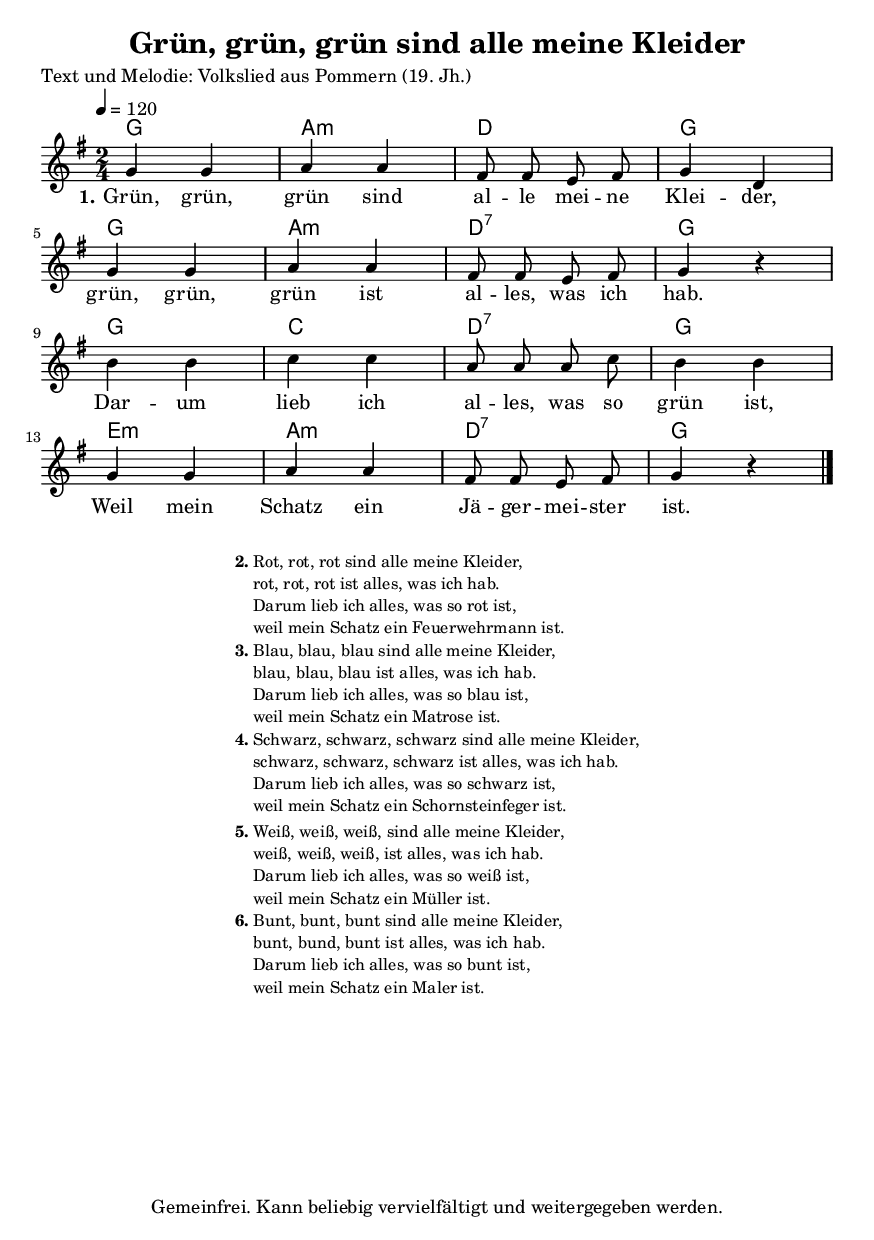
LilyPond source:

% Dieses Notenblatt wurde erstellt von Patrick Cernko
%
% Kontakt: pcernko@gmx.de
%
% geringfügige Änderungen von Hauke Rehr

\include "deutsch.ly"
\include "default.ly"

\version "2.12.3"
\header {
  title = "Grün, grün, grün sind alle meine Kleider"
  poet = "Text und Melodie: Volkslied aus Pommern (19. Jh.)"
%  composer = "Melodie: Volkslied, Pommern (19. Jhdt.)"
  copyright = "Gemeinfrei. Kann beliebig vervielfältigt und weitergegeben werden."
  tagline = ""
id="9c03b44c9ab33e650b3cbfa3018da6fbfcf52231"
}

#(set-global-staff-size 16)

akkorde = \chordmode {
  g2 a:m d g g a:m d:7 g g c d:7 g e:m a:m d:7 g
}

melodie = \relative c'' {
  g4 g
  a a
  fis8 fis e fis
  g4 d
  \break
  g4 g
  a a
  fis8 fis e fis
  g4 r
  \break
  h h
  c c
  a8 a a c
  h4 h
  \break
  g g
  a a
  fis8 fis e fis
  g4 r
  \bar "|."
}

text = \lyricmode {
  \set stanza = "1."
  Grün, grün, grün sind al -- le mei -- ne Klei -- der,
  grün, grün, grün ist al -- les, was ich hab.
  Dar -- um lieb ich al -- les, was so grün ist,
  Weil mein Schatz ein Jä -- ger -- mei -- ster ist.
}

\score {
  <<
    \new ChordNames { \akkorde }
    \new Voice = "Lied" {
      \autoBeamOff
      \clef "treble"
      \time 2/4
      \key g\major
      \tempo 4 = 120
      \melodie
    }
    \new Lyrics \lyricsto "Lied" { \text }
  >>
 \layout {}
 \midi {}
}

\markup {
  \fill-line { \smaller {
    \column {
      \line {
	\bold "2."
        \column {
          "Rot, rot, rot sind alle meine Kleider,"
	  "rot, rot, rot ist alles, was ich hab."
	  "Darum lieb ich alles, was so rot ist,"
	  "weil mein Schatz ein Feuerwehrmann ist."
	}
      }
      \hspace #0.1
      \line {
	\bold "3."
        \column {
          "Blau, blau, blau sind alle meine Kleider,"
	  "blau, blau, blau ist alles, was ich hab."
	  "Darum lieb ich alles, was so blau ist,"
	  "weil mein Schatz ein Matrose ist."
	}
      }
      \hspace #0.1
      \line {
	\bold "4."
        \column {
          "Schwarz, schwarz, schwarz sind alle meine Kleider,"
	  "schwarz, schwarz, schwarz ist alles, was ich hab."
	  "Darum lieb ich alles, was so schwarz ist,"
	  "weil mein Schatz ein Schornsteinfeger ist."
	}
      }
      \hspace #0.1
      \line {
	\bold "5."
        \column {
          "Weiß, weiß, weiß, sind alle meine Kleider,"
	  "weiß, weiß, weiß, ist alles, was ich hab."
	  "Darum lieb ich alles, was so weiß ist,"
	  "weil mein Schatz ein Müller ist."
	}
      }
      \hspace #0.1
      \line {
	\bold "6."
        \column {
          "Bunt, bunt, bunt sind alle meine Kleider,"
	  "bunt, bund, bunt ist alles, was ich hab."
	  "Darum lieb ich alles, was so bunt ist,"
	  "weil mein Schatz ein Maler ist."
	}
      }
    }
  } }
}

 % some settings % vim: sw=2 et
